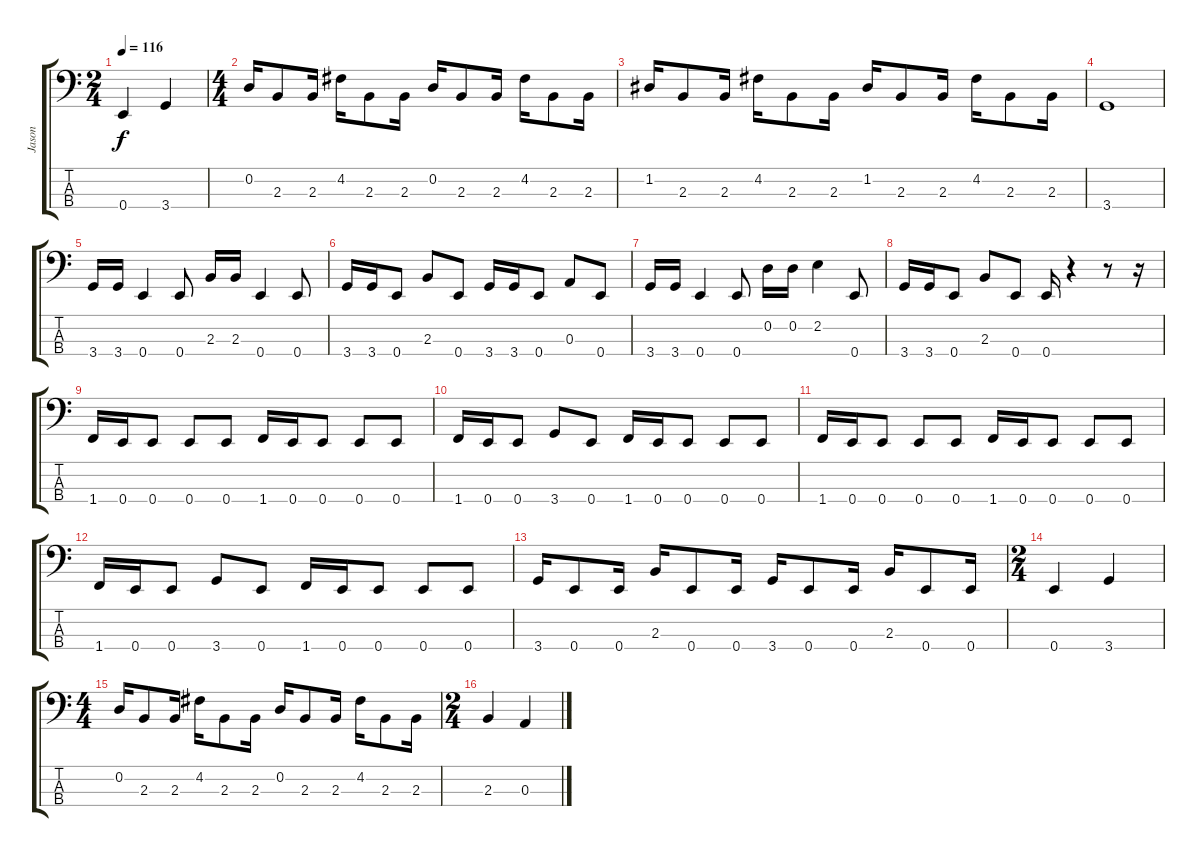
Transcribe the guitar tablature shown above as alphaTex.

\track ("Jason" "Jason") {instrument electricbasspick}
\staff {score tabs}
\tuning (G2 D2 A1 E1) {hide}
\ts (2 4)
\tempo 116
\clef f4
\ks c
0.4.4{dy f} 3.4.4 |
\ts (4 4)
0.2.16 2.3.8 2.3.16 4.2.16 2.3.8 2.3.16 0.2.16 2.3.8 2.3.16 4.2.16 2.3.8 2.3.16 |
1.2.16 2.3.8 2.3.16 4.2.16 2.3.8 2.3.16 1.2.16 2.3.8 2.3.16 4.2.16 2.3.8 2.3.16 |
3.4.1 |
3.4.16 3.4.16 0.4.4 0.4.8 2.3.16 2.3.16 0.4.4 0.4.8 |
3.4.16 3.4.16 0.4.8 2.3.8 0.4.8 3.4.16 3.4.16 0.4.8 0.3.8 0.4.8 |
3.4.16 3.4.16 0.4.4 0.4.8 0.2.16 0.2.16 2.2.4 0.4.8 |
3.4.16 3.4.16 0.4.8 2.3.8 0.4.8 0.4.16 r.4 r.8 r.16 |
1.4.16 0.4.16 0.4.8 0.4.8 0.4.8 1.4.16 0.4.16 0.4.8 0.4.8 0.4.8 |
1.4.16 0.4.16 0.4.8 3.4.8 0.4.8 1.4.16 0.4.16 0.4.8 0.4.8 0.4.8 |
1.4.16 0.4.16 0.4.8 0.4.8 0.4.8 1.4.16 0.4.16 0.4.8 0.4.8 0.4.8 |
1.4.16 0.4.16 0.4.8 3.4.8 0.4.8 1.4.16 0.4.16 0.4.8 0.4.8 0.4.8 |
3.4.16 0.4.8 0.4.16 2.3.16 0.4.8 0.4.16 3.4.16 0.4.8 0.4.16 2.3.16 0.4.8 0.4.16 |
\ts (2 4)
0.4.4 3.4.4 |
\ts (4 4)
0.2.16 2.3.8 2.3.16 4.2.16 2.3.8 2.3.16 0.2.16 2.3.8 2.3.16 4.2.16 2.3.8 2.3.16 |
\ts (2 4)
2.3.4 0.3.4
